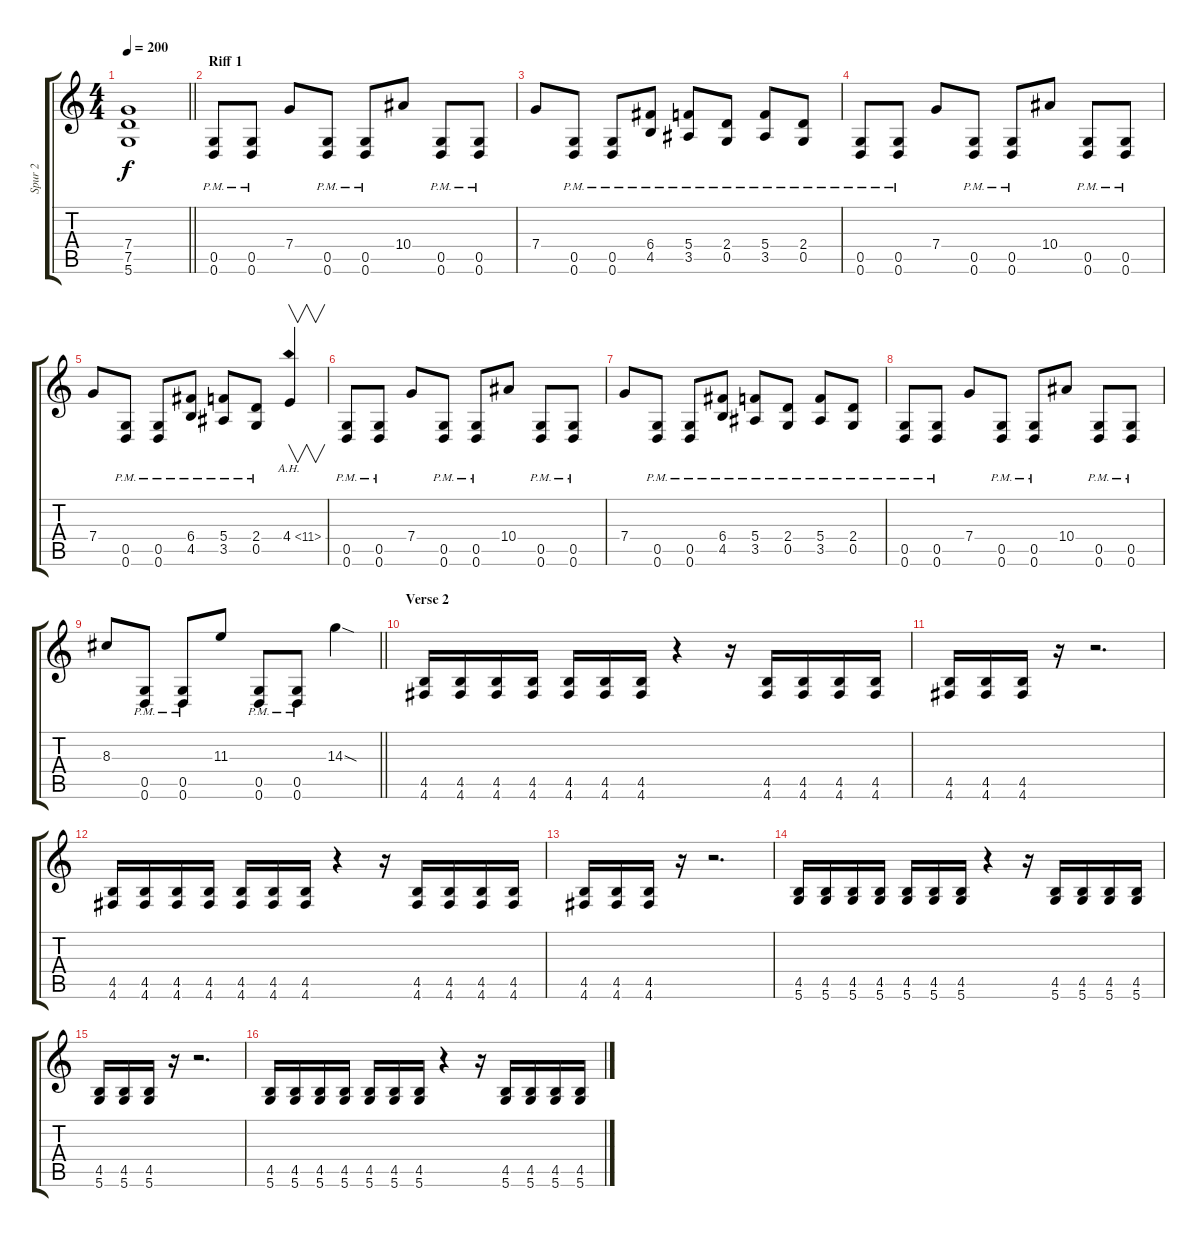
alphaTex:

\track ("Spur 2" "Spur 2") {instrument distortionguitar}
\staff {score tabs}
\tuning (D4 A3 F3 C3 G2 D2) {hide}
\ts (4 4)
\tempo 200
\clef g2
\barLineRight lightlight
\ks c
(7.4 7.5 5.6).1{dy f} |
\section ("" "Riff 1")
(0.5{pm} 0.6{pm}).8 (0.5{pm} 0.6{pm}).8 7.4.8 (0.5{pm} 0.6{pm}).8 (0.5{pm} 0.6{pm}).8 10.4.8 (0.5{pm} 0.6{pm}).8 (0.5{pm} 0.6{pm}).8 |
7.4.8 (0.5{pm} 0.6{pm}).8 (0.5{pm} 0.6{pm}).8 (6.4{pm} 4.5{pm}).8 (5.4{pm} 3.5{pm}).8 (2.4{pm} 0.5{pm}).8 (5.4{pm} 3.5{pm}).8 (2.4{pm} 0.5{pm}).8 |
(0.5{pm} 0.6{pm}).8 (0.5{pm} 0.6{pm}).8 7.4.8 (0.5{pm} 0.6{pm}).8 (0.5{pm} 0.6{pm}).8 10.4.8 (0.5{pm} 0.6{pm}).8 (0.5{pm} 0.6{pm}).8 |
7.4.8 (0.5{pm} 0.6{pm}).8 (0.5{pm} 0.6{pm}).8 (6.4{pm} 4.5{pm}).8 (5.4{pm} 3.5{pm}).8 (2.4{pm} 0.5{pm}).8 4.4{ah 7}.4{v} |
(0.5{pm} 0.6{pm}).8 (0.5{pm} 0.6{pm}).8 7.4.8 (0.5{pm} 0.6{pm}).8 (0.5{pm} 0.6{pm}).8 10.4.8 (0.5{pm} 0.6{pm}).8 (0.5{pm} 0.6{pm}).8 |
7.4.8 (0.5{pm} 0.6{pm}).8 (0.5{pm} 0.6{pm}).8 (6.4{pm} 4.5{pm}).8 (5.4{pm} 3.5{pm}).8 (2.4{pm} 0.5{pm}).8 (5.4{pm} 3.5{pm}).8 (2.4{pm} 0.5{pm}).8 |
(0.5{pm} 0.6{pm}).8 (0.5{pm} 0.6{pm}).8 7.4.8 (0.5{pm} 0.6{pm}).8 (0.5{pm} 0.6{pm}).8 10.4.8 (0.5{pm} 0.6{pm}).8 (0.5{pm} 0.6{pm}).8 |
\barLineRight lightlight
8.3.8 (0.5{pm} 0.6{pm}).8 (0.5{pm} 0.6{pm}).8 11.3.8 (0.5{pm} 0.6{pm}).8 (0.5{pm} 0.6{pm}).8 14.3{sod}.4 |
\section ("" "Verse 2")
(4.5 4.6).16 (4.5 4.6).16 (4.5 4.6).16 (4.5 4.6).16 (4.5 4.6).16 (4.5 4.6).16 (4.5 4.6).16 r.4 r.16 (4.5 4.6).16 (4.5 4.6).16 (4.5 4.6).16 (4.5 4.6).16 |
(4.5 4.6).16 (4.5 4.6).16 (4.5 4.6).16 r.16 r.2{d} |
(4.5 4.6).16 (4.5 4.6).16 (4.5 4.6).16 (4.5 4.6).16 (4.5 4.6).16 (4.5 4.6).16 (4.5 4.6).16 r.4 r.16 (4.5 4.6).16 (4.5 4.6).16 (4.5 4.6).16 (4.5 4.6).16 |
(4.5 4.6).16 (4.5 4.6).16 (4.5 4.6).16 r.16 r.2{d} |
(4.5 5.6).16 (4.5 5.6).16 (4.5 5.6).16 (4.5 5.6).16 (4.5 5.6).16 (4.5 5.6).16 (4.5 5.6).16 r.4 r.16 (4.5 5.6).16 (4.5 5.6).16 (4.5 5.6).16 (4.5 5.6).16 |
(4.5 5.6).16 (4.5 5.6).16 (4.5 5.6).16 r.16 r.2{d} |
(4.5 5.6).16 (4.5 5.6).16 (4.5 5.6).16 (4.5 5.6).16 (4.5 5.6).16 (4.5 5.6).16 (4.5 5.6).16 r.4 r.16 (4.5 5.6).16 (4.5 5.6).16 (4.5 5.6).16 (4.5 5.6).16
